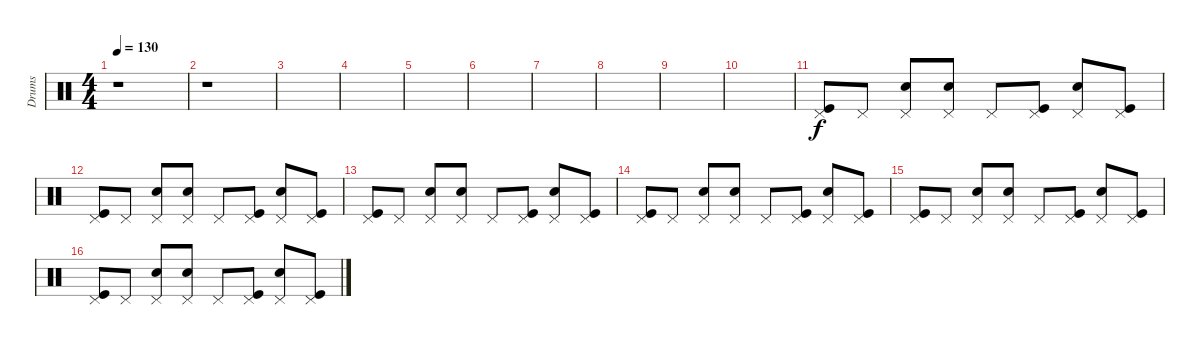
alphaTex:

\track ("Drums" "Drums") {instrument percussion}
\staff {score}
\articulation defaults
\ts (4 4)
\tempo 130
\clef neutral
\ks c
r.1{dy f} |
r.1 |
|
|
|
|
|
|
|
|
("Kick (hit)" "Pedal Hi-Hat (hit)").8 "Pedal Hi-Hat (hit)".8 ("Electric Snare (hit)" "Pedal Hi-Hat (hit)").8 ("Electric Snare (hit)" "Pedal Hi-Hat (hit)").8 "Pedal Hi-Hat (hit)".8 ("Kick (hit)" "Pedal Hi-Hat (hit)").8 ("Electric Snare (hit)" "Pedal Hi-Hat (hit)").8 ("Kick (hit)" "Pedal Hi-Hat (hit)").8 |
("Kick (hit)" "Pedal Hi-Hat (hit)").8 "Pedal Hi-Hat (hit)".8 ("Electric Snare (hit)" "Pedal Hi-Hat (hit)").8 ("Electric Snare (hit)" "Pedal Hi-Hat (hit)").8 "Pedal Hi-Hat (hit)".8 ("Kick (hit)" "Pedal Hi-Hat (hit)").8 ("Electric Snare (hit)" "Pedal Hi-Hat (hit)").8 ("Kick (hit)" "Pedal Hi-Hat (hit)").8 |
("Kick (hit)" "Pedal Hi-Hat (hit)").8 "Pedal Hi-Hat (hit)".8 ("Electric Snare (hit)" "Pedal Hi-Hat (hit)").8 ("Electric Snare (hit)" "Pedal Hi-Hat (hit)").8 "Pedal Hi-Hat (hit)".8 ("Kick (hit)" "Pedal Hi-Hat (hit)").8 ("Electric Snare (hit)" "Pedal Hi-Hat (hit)").8 ("Kick (hit)" "Pedal Hi-Hat (hit)").8 |
("Kick (hit)" "Pedal Hi-Hat (hit)").8 "Pedal Hi-Hat (hit)".8 ("Electric Snare (hit)" "Pedal Hi-Hat (hit)").8 ("Electric Snare (hit)" "Pedal Hi-Hat (hit)").8 "Pedal Hi-Hat (hit)".8 ("Kick (hit)" "Pedal Hi-Hat (hit)").8 ("Electric Snare (hit)" "Pedal Hi-Hat (hit)").8 ("Kick (hit)" "Pedal Hi-Hat (hit)").8 |
("Kick (hit)" "Pedal Hi-Hat (hit)").8 "Pedal Hi-Hat (hit)".8 ("Electric Snare (hit)" "Pedal Hi-Hat (hit)").8 ("Electric Snare (hit)" "Pedal Hi-Hat (hit)").8 "Pedal Hi-Hat (hit)".8 ("Kick (hit)" "Pedal Hi-Hat (hit)").8 ("Electric Snare (hit)" "Pedal Hi-Hat (hit)").8 ("Kick (hit)" "Pedal Hi-Hat (hit)").8 |
("Kick (hit)" "Pedal Hi-Hat (hit)").8 "Pedal Hi-Hat (hit)".8 ("Electric Snare (hit)" "Pedal Hi-Hat (hit)").8 ("Electric Snare (hit)" "Pedal Hi-Hat (hit)").8 "Pedal Hi-Hat (hit)".8 ("Kick (hit)" "Pedal Hi-Hat (hit)").8 ("Electric Snare (hit)" "Pedal Hi-Hat (hit)").8 ("Kick (hit)" "Pedal Hi-Hat (hit)").8
